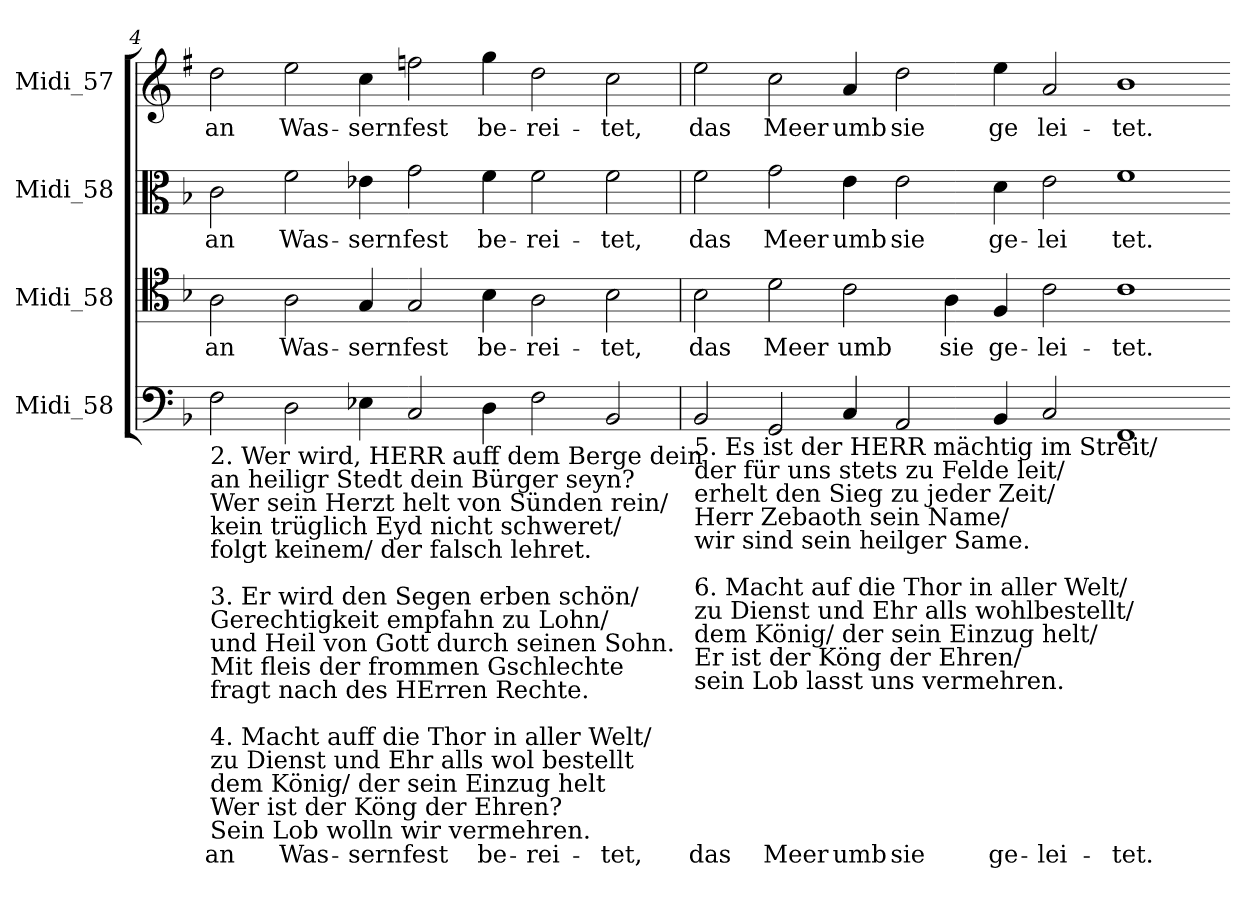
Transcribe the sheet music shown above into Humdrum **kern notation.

**kern	**text	**kern	**text	**kern	**text	**kern	**text
*part4	*part4	*part3	*part3	*part2	*part2	*part1	*part1
*staff4	*staff4	*staff3	*staff3	*staff2	*staff2	*staff1	*staff1
*I"Midi_58	*	*I"Midi_58	*	*I"Midi_58	*	*I"Midi_57	*
*clefF4	*	*clefC4	*	*clefC3	*	*clefG2	*
*	*	*	*	*	*	*ITrd1c2	*
*k[b-]	*	*k[b-]	*	*k[b-]	*	*k[b-]	*
*F:	*	*F:	*	*F:	*	*F:	*
=4	=4	=4	=4	=4	=4	=4	=4
!LO:TX:b:t=2. Wer wird, HERR auff dem Berge dein\nan heiligr Stedt dein Bürger seyn?\nWer sein Herzt helt von Sünden rein/\nkein trüglich Eyd nicht schweret/\nfolgt keinem/ der falsch lehret.\n\n3. Er wird den Segen erben schön/\nGerechtigkeit empfahn zu Lohn/\nund Heil von Gott durch seinen Sohn.\nMit fleis der frommen Gschlechte\nfragt nach des HErren Rechte.\n\n4. Macht auff die Thor in aller Welt/\nzu Dienst und Ehr alls wol bestellt\ndem König/ der sein Einzug helt\nWer ist der Köng der Ehren?\nSein Lob wolln wir vermehren.	!	!	!	!	!	!	!
!	!LO:LY:b	!	!LO:LY:b	!	!LO:LY:b	!	!LO:LY:b
2F	an	2A	an	2c	an	2cc	an
!	!LO:LY:b	!	!LO:LY:b	!	!LO:LY:b	!	!LO:LY:b
2D	Was-	2A	Was-	2f	Was-	2dd	Was-
!	!LO:LY:b	!	!LO:LY:b	!	!LO:LY:b	!	!LO:LY:b
4E-X	-sern	4G	-sern	4e-X	-sern	4b-	-sern
!	!LO:LY:b	!	!LO:LY:b	!	!LO:LY:b	!	!LO:LY:b
2C	fest	2G	fest	2g	fest	2ee-X	fest
!	!LO:LY:b	!	!LO:LY:b	!	!LO:LY:b	!	!LO:LY:b
4D	be-	4B-	be-	4f	be-	4ff	be-
!	!LO:LY:b	!	!LO:LY:b	!	!LO:LY:b	!	!LO:LY:b
2F	-rei-	2A	-rei-	2f	-rei-	2cc	-rei-
!	!LO:LY:b	!	!LO:LY:b	!	!LO:LY:b	!	!LO:LY:b
2BB-	-tet,	2B-	-tet,	2f	-tet,	2b-	-tet,
=5	=5	=5	=5	=5	=5	=5	=5
!LO:TX:b:t=5. Es ist der HERR mächtig im Streit/\nder für uns stets zu Felde leit/\nerhelt den Sieg zu jeder Zeit/\nHerr Zebaoth sein Name/\nwir sind sein heilger Same.\n\n6. Macht auf die Thor in aller Welt/\nzu Dienst und Ehr alls wohlbestellt/\ndem König/ der sein Einzug helt/\nEr ist der Köng der Ehren/\nsein Lob lasst uns vermehren.	!	!	!	!	!	!	!
!	!LO:LY:b	!	!LO:LY:b	!	!LO:LY:b	!	!LO:LY:b
2BB-	das	2B-	das	2f	das	2dd	das
!	!LO:LY:b	!	!LO:LY:b	!	!LO:LY:b	!	!LO:LY:b
2GG	Meer	2d	Meer	2g	Meer	2b-	Meer
!	!LO:LY:b	!	!LO:LY:b	!	!LO:LY:b	!	!LO:LY:b
4C	umb	2c	umb	4e	umb	4g	umb
!	!LO:LY:b	!	!	!	!LO:LY:b	!	!LO:LY:b
2AA	sie	.	.	2e	sie	2cc	sie
!	!	!	!LO:LY:b	!	!	!	!
.	.	4A	sie	.	.	.	.
!	!LO:LY:b	!	!LO:LY:b	!	!LO:LY:b	!	!LO:LY:b
4BB-	ge-	4F	ge-	4d	ge-	4dd	ge
!	!LO:LY:b	!	!LO:LY:b	!	!LO:LY:b	!	!LO:LY:b
2C	-lei-	2c	-lei-	2e	-lei	2g	lei-
!	!LO:LY:b	!	!LO:LY:b	!	!LO:LY:b	!	!LO:LY:b
1FF	-tet.	1c	-tet.	1f	tet.	1a	-tet.
=-	=-	=-	=-	=-	=-	=-	=-
*-	*-	*-	*-	*-	*-	*-	*-
